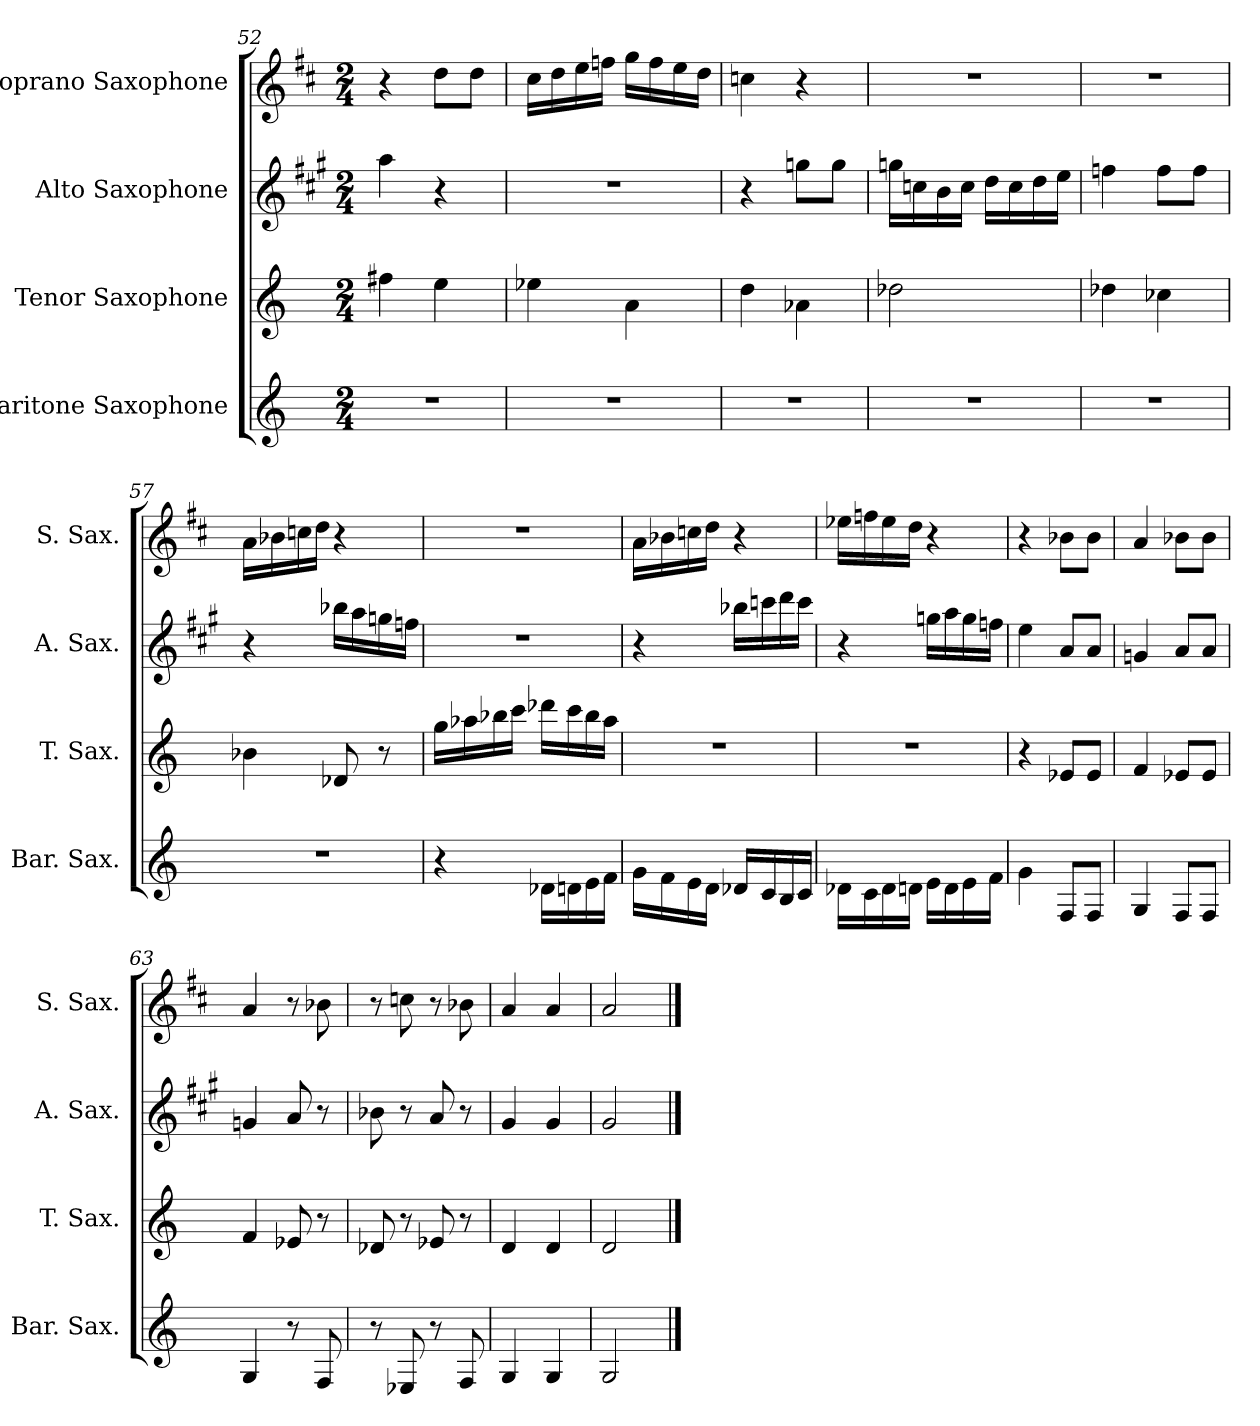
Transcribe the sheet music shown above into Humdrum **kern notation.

**kern	**kern	**kern	**kern
*part4	*part3	*part2	*part1
*staff4	*staff3	*staff2	*staff1
*I"Baritone Saxophone	*I"Tenor Saxophone	*I"Alto Saxophone	*I"Soprano Saxophone
*I'Bar. Sax.	*I'T. Sax.	*I'A. Sax.	*I'S. Sax.
!!LO:LB:g=z
*clefG2	*clefG2	*clefG2	*clefG2
*ITrd12c21	*ITrd8c14	*ITrd5c9	*ITrd1c2
*k[]	*k[]	*k[]	*k[]
*C:	*C:	*C:	*C:
*M2/4	*M2/4	*M2/4	*M2/4
=52	=52	=52	=52
2r	4f#X\	4cc\	4r
.	4e\	4r	8cc\L
.	.	.	8cc\J
=53	=53	=53	=53
2r	4e-X\	2r	16b\LL
.	.	.	16cc\
.	.	.	16dd\
.	.	.	16ee-X\JJ
.	4A\	.	16ff\LL
.	.	.	16ee-\
.	.	.	16dd\
.	.	.	16cc\JJ
=54	=54	=54	=54
2r	4d\	4r	4b-X\
.	4A-X\	8b-X\L	4r
.	.	8b-\J	.
=55	=55	=55	=55
2r	2d-X\	16b-X\LL	2r
.	.	16e-X\	.
.	.	16d\	.
.	.	16e-\JJ	.
.	.	16f\LL	.
.	.	16e-\	.
.	.	16f\	.
.	.	16g\JJ	.
=56	=56	=56	=56
2r	4d-X\	4a-X\	2r
.	4c-X\	8a-\L	.
.	.	8a-\J	.
!!LO:PB:g=z
=57	=57	=57	=57
2r	4B-X\	4r	16g\LL
.	.	.	16a-X\
.	.	.	16b-X\
.	.	.	16cc\JJ
.	8D-X/	16dd-X\LL	4r
.	.	16cc\	.
.	8r	16b-X\	.
.	.	16a-X\JJ	.
=58	=58	=58	=58
4r	16g\LL	2r	2r
.	16a-X\	.	.
.	16b-X\	.	.
.	16cc\JJ	.	.
16D-X\LL	16dd-X\LL	.	.
16Dn\	16cc\	.	.
16E\	16b-\	.	.
16F\JJ	16a-\JJ	.	.
=59	=59	=59	=59
16G\LL	2r	4r	16g\LL
16F\	.	.	16a-X\
16E\	.	.	16b-X\
16D\JJ	.	.	16cc\JJ
16D-X/LL	.	16dd-X\LL	4r
16C/	.	16ee-X\	.
16BB/	.	16ff\	.
16C/JJ	.	16ee-\JJ	.
!!LO:LB:g=z
=60	=60	=60	=60
16D-X\LL	2r	4r	16dd-X\LL
16C\	.	.	16ee-X\
16D-\	.	.	16dd-\
16Dn\JJ	.	.	16cc\JJ
16E\LL	.	16b-X\LL	4r
16D\	.	16cc\	.
16E\	.	16b-\	.
16F\JJ	.	16a-X\JJ	.
=61	=61	=61	=61
4G\	4r	4g\	4r
8FF/L	8E-X/L	8c/L	8a-X\L
8FF/J	8E-/J	8c/J	8a-\J
=62	=62	=62	=62
4GG/	4F/	4B-X/	4g/
8FF/L	8E-X/L	8c/L	8a-X\L
8FF/J	8E-/J	8c/J	8a-\J
=63	=63	=63	=63
4GG/	4F/	4B-X/	4g/
8r	8E-X/	8c/	8r
8FF/	8r	8r	8a-X\
=64	=64	=64	=64
8r	8D-X/	8d-X\	8r
8EE-X/	8r	8r	8b-X\
8r	8E-X/	8c/	8r
8FF/	8r	8r	8a-X\
=65	=65	=65	=65
4GG/	4D/	4B/	4g/
4GG/	4D/	4B/	4g/
=66	=66	=66	=66
2GG/	2D/	2B/	2g/
==	==	==	==
*-	*-	*-	*-
